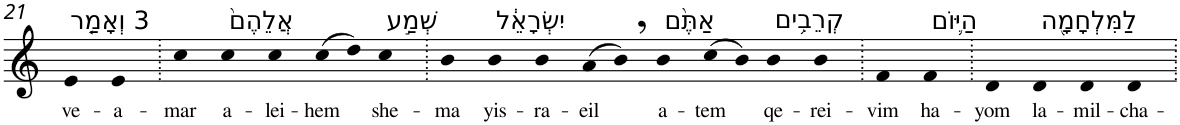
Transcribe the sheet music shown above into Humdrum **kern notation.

**kern	**text
*part1	*part1
*staff1	*staff1
*I"Piano	*
*I'Pno	*
!!LO:PB:g=z
*clefG2	*
*k[]	*
=21	=21
!LO:TX:a:t=3 וְאָמַ֤ר	!
!	!LO:LY:b
4e	ve-
!	!LO:LY:b
4e	-a-
=22.	=22.
!	!LO:LY:b
4cc	-mar
!LO:TX:a:t=אֲלֵהֶם֙	!
!	!LO:LY:b
4cc	a-
!	!LO:LY:b
4cc	-lei-
!	!LO:LY:b
(8cc	-hem
8dd)	.
!LO:TX:a:t=שְׁמַ֣ע	!
!	!LO:LY:b
4cc	she-
=23.	=23.
!	!LO:LY:b
4b	-ma
!LO:TX:a:t=יִשְׂרָאֵ֔ל	!
!	!LO:LY:b
4b	yis-
!	!LO:LY:b
4b	-ra-
!	!LO:LY:b
(8a	-eil
8b,)	.
!LO:TX:a:t=אַתֶּ֨ם	!
!	!LO:LY:b
4b	a-
!	!LO:LY:b
(8cc	-tem
8b)	.
!LO:TX:a:t=קְרֵבִ֥ים	!
!	!LO:LY:b
4b	qe-
!	!LO:LY:b
4b	-rei-
=24.	=24.
!	!LO:LY:b
4f	-vim
!LO:TX:a:t=הַיּ֛וֹם	!
!	!LO:LY:b
4f	ha-
=25.	=25.
!	!LO:LY:b
4d	-yom
!LO:TX:a:t=לַמִּלְחָמָ֖ה	!
!	!LO:LY:b
4d	la-
!	!LO:LY:b
4d	-mil-
!	!LO:LY:b
4d	-cha-
=.	=.
*-	*-
